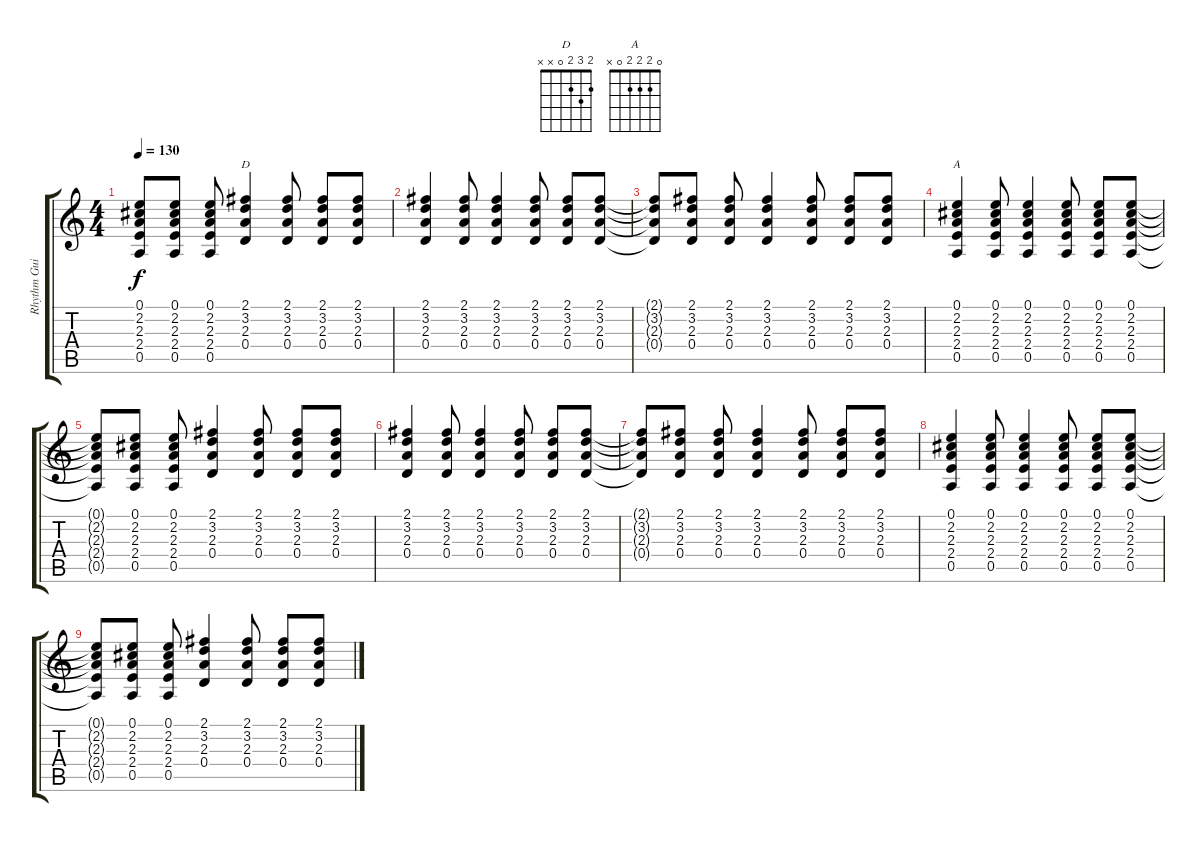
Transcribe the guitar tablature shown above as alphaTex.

\track ("Rhythm Guitar" "Rhythm Gui") {instrument acousticguitarsteel}
\staff {score tabs}
\tuning (E4 B3 G3 D3 A2 E2) {hide}
\chord ("D" 2 3 2 0 x x)
\chord ("A" 0 2 2 2 0 x)
\ts (4 4)
\tempo 130
\clef g2
\ks c
(0.1{t} 2.2{t} 2.3{t} 2.4{t} 0.5{t}).8{dy f} (0.1 2.2 2.3 2.4 0.5).8 (0.1 2.2 2.3 2.4 0.5).8 (2.1 3.2 2.3 0.4).4{ch "D"} (2.1 3.2 2.3 0.4).8 (2.1 3.2 2.3 0.4).8 (2.1 3.2 2.3 0.4).8 |
(2.1 3.2 2.3 0.4).4{volume 3} (2.1 3.2 2.3 0.4).8 (2.1 3.2 2.3 0.4).4 (2.1 3.2 2.3 0.4).8 (2.1 3.2 2.3 0.4).8 (2.1 3.2 2.3 0.4).8 |
(2.1{t} 3.2{t} 2.3{t} 0.4{t}).8 (2.1 3.2 2.3 0.4).8 (2.1 3.2 2.3 0.4).8 (2.1 3.2 2.3 0.4).4 (2.1 3.2 2.3 0.4).8 (2.1 3.2 2.3 0.4).8 (2.1 3.2 2.3 0.4).8 |
(0.1 2.2 2.3 2.4 0.5).4{ch "A"} (0.1 2.2 2.3 2.4 0.5).8 (0.1 2.2 2.3 2.4 0.5).4 (0.1 2.2 2.3 2.4 0.5).8 (0.1 2.2 2.3 2.4 0.5).8 (0.1 2.2 2.3 2.4 0.5).8 |
(0.1{t} 2.2{t} 2.3{t} 2.4{t} 0.5{t}).8 (0.1 2.2 2.3 2.4 0.5).8 (0.1 2.2 2.3 2.4 0.5).8 (2.1 3.2 2.3 0.4).4 (2.1 3.2 2.3 0.4).8 (2.1 3.2 2.3 0.4).8 (2.1 3.2 2.3 0.4).8 |
(2.1 3.2 2.3 0.4).4{volume 0} (2.1 3.2 2.3 0.4).8 (2.1 3.2 2.3 0.4).4 (2.1 3.2 2.3 0.4).8 (2.1 3.2 2.3 0.4).8 (2.1 3.2 2.3 0.4).8 |
(2.1{t} 3.2{t} 2.3{t} 0.4{t}).8 (2.1 3.2 2.3 0.4).8 (2.1 3.2 2.3 0.4).8 (2.1 3.2 2.3 0.4).4 (2.1 3.2 2.3 0.4).8 (2.1 3.2 2.3 0.4).8 (2.1 3.2 2.3 0.4).8 |
(0.1 2.2 2.3 2.4 0.5).4 (0.1 2.2 2.3 2.4 0.5).8 (0.1 2.2 2.3 2.4 0.5).4 (0.1 2.2 2.3 2.4 0.5).8 (0.1 2.2 2.3 2.4 0.5).8 (0.1 2.2 2.3 2.4 0.5).8 |
(0.1{t} 2.2{t} 2.3{t} 2.4{t} 0.5{t}).8 (0.1 2.2 2.3 2.4 0.5).8 (0.1 2.2 2.3 2.4 0.5).8 (2.1 3.2 2.3 0.4).4 (2.1 3.2 2.3 0.4).8 (2.1 3.2 2.3 0.4).8 (2.1 3.2 2.3 0.4).8
